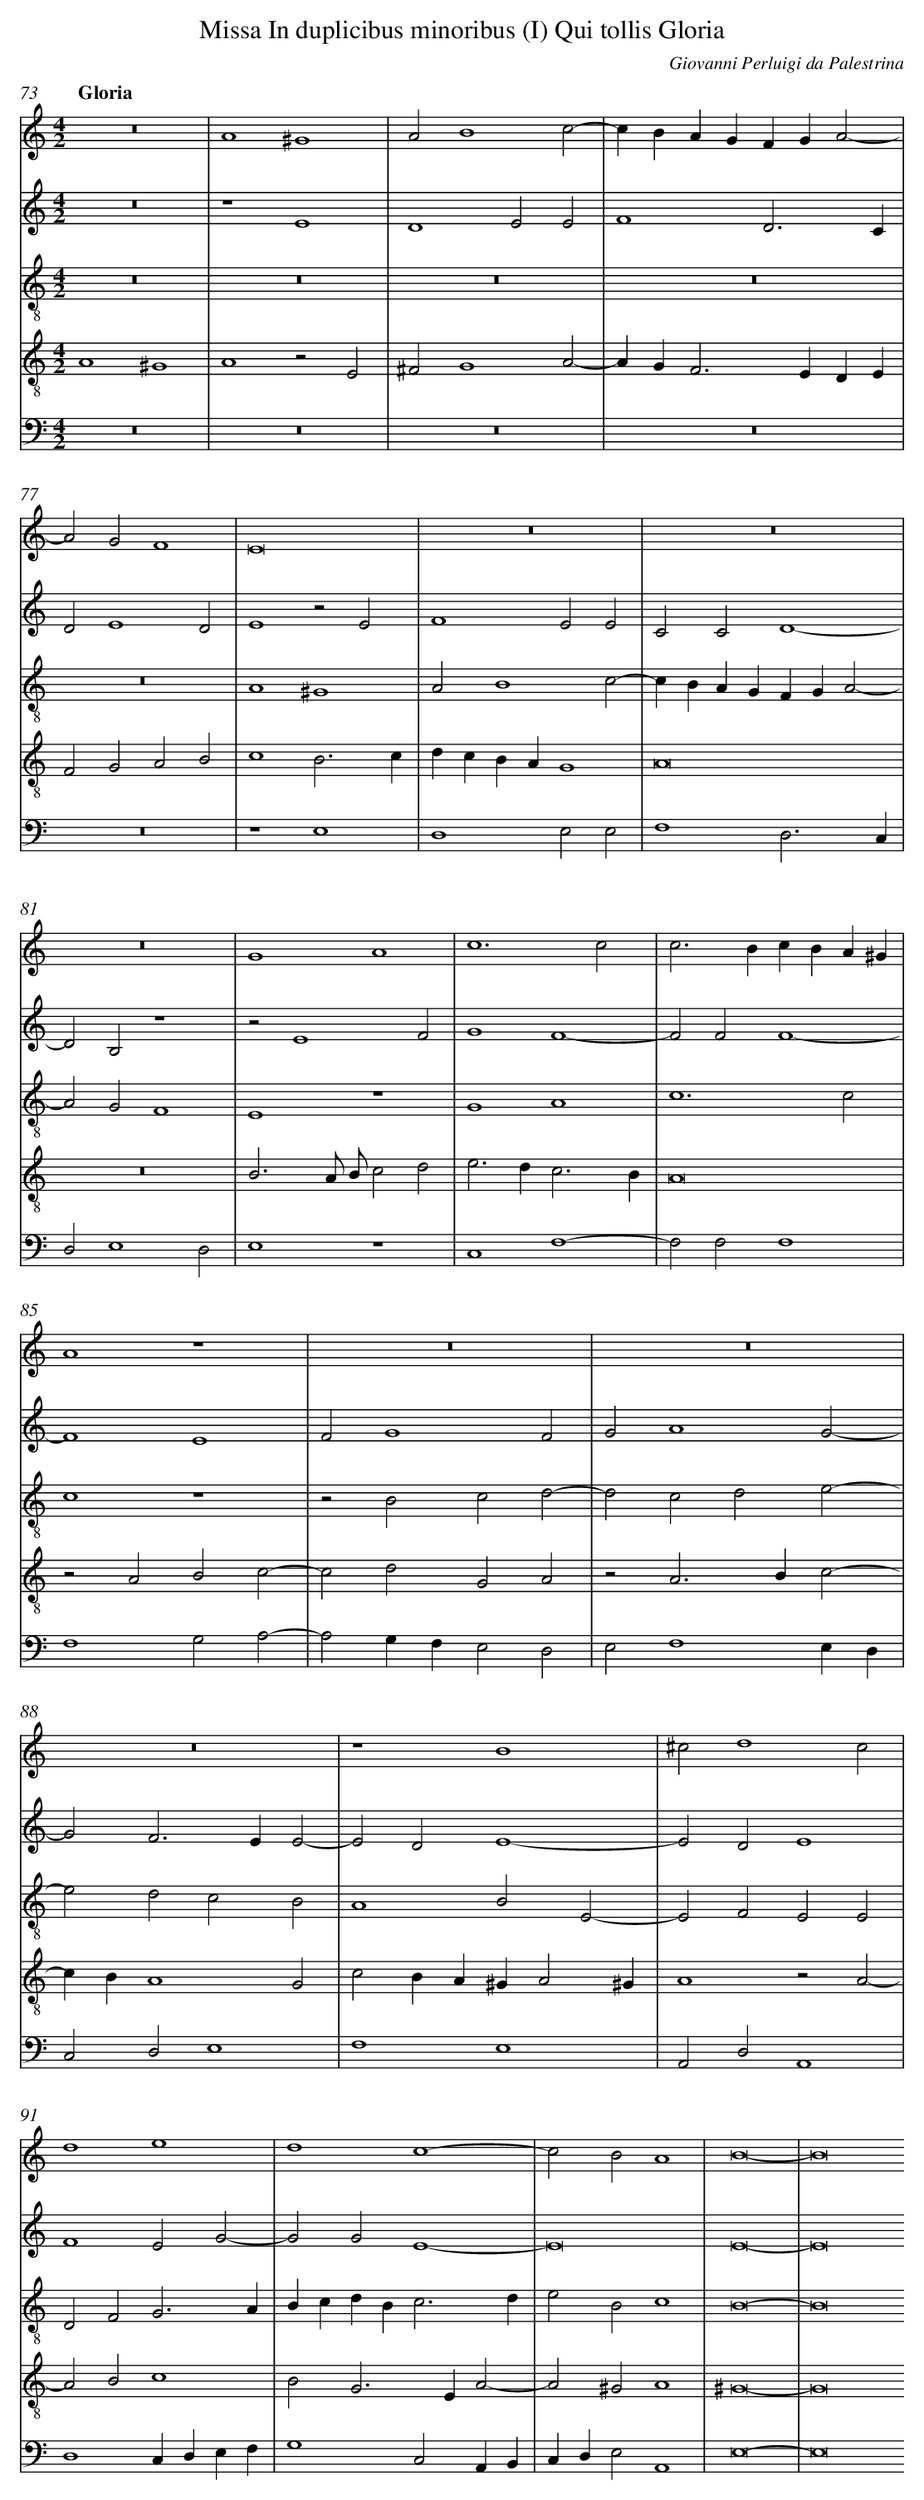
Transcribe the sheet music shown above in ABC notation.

X:1
T: Missa In duplicibus minoribus (I) Qui tollis Gloria
C: Giovanni Perluigi da Palestrina
L: 1/4
M: 4/2
Q: "Gloria"
V: 1 clef=treble
V: 2 clef=treble
V: 3 clef=treble-8
V: 4 clef=treble-8
V: 5 clef=bass
K: C
[V:1] z8 |
[V:2] z8 |
[V:3] z8 |
[V:4] A4^G4 |
[V:5] z8 |
[V:1] A4^G4 |
[V:2] z4E4 |
[V:3] z8 |
[V:4] A4z2E2 |
[V:5] z8 |
[V:1] A2B4c2- |
[V:2] D4E2E2 |
[V:3] z8 |
[V:4] ^F2G4A2- |
[V:5] z8 |
[V:1] cBAGFGA2- |
[V:2] F4D3C |
[V:3] z8 |
[V:4] AG2<F2EDE |
[V:5] z8 |
[V:1] A2G2F4 |
[V:2] D2E4D2 |
[V:3] z8 |
[V:4] F2G2A2B2 |
[V:5] z8 |
[V:1] E8 |
[V:2] E4z2E2 |
[V:3] A4^G4 |
[V:4] c4B3c |
[V:5] z4E,4 |
[V:1] z8 |
[V:2] F4E2E2 |
[V:3] A2B4c2- |
[V:4] dcBAG4 |
[V:5] D,4E,2E,2 |
[V:1] z8 |
[V:2] C2C2D4- |
[V:3] cBAGFGA2- |
[V:4] A8 |
[V:5] F,4D,3C, |
[V:1] z8 |
[V:2] D2B,2z4 |
[V:3] A2G2F4 |
[V:4] z8 |
[V:5] D,2E,4D,2 |
[V:1] G4A4 |
[V:2] z2E4F2 |
[V:3] E4z4 |
[V:4] B3A/ B/c2d2 |
[V:5] E,4z4 |
[V:1] c6c2 |
[V:2] G4F4- |
[V:3] G4A4 |
[V:4] e2>d2c3B |
[V:5] C,4F,4- |
[V:1] c2>B2cBA^G |
[V:2] F2F2F4- |
[V:3] c6c2 |
[V:4] A8 |
[V:5] F,2F,2F,4 |
[V:1] A4z4 |
[V:2] F4E4 |
[V:3] c4z4 |
[V:4] z2A2B2c2- |
[V:5] F,4G,2A,2- |
[V:1] z8 |
[V:2] F2G4F2 |
[V:3] z2B2c2d2- |
[V:4] c2d2G2A2 |
[V:5] A,2G,F,E,2D,2 |
[V:1] z8 |
[V:2] G2A4G2- |
[V:3] d2c2d2e2- |
[V:4] z2A2>B2c2- |
[V:5] E,2F,4E,D, |
[V:1] z8 |
[V:2] G2F2>E2E2- |
[V:3] e2d2c2B2 |
[V:4] cBA4G2 |
[V:5] C,2D,2E,4 |
[V:1] z4B4 |
[V:2] E2D2E4- |
[V:3] A4B2E2- |
[V:4] c2BA^GA2^G |
[V:5] F,4E,4 |
[V:1] ^c2d4c2 |
[V:2] E2D2E4 |
[V:3] E2F2E2E2 |
[V:4] A4z2A2- |
[V:5] A,,2D,2A,,4 |
[V:1] d4e4 |
[V:2] F4E2G2- |
[V:3] D2F2G3A |
[V:4] A2B2c4 |
[V:5] D,4C,D,E,F, |
[V:1] d4c4- |
[V:2] G2G2E4- |
[V:3] BcdB2<c2d |
[V:4] B2G2>E2A2- |
[V:5] G,4C,2A,,B,, |
[V:1] c2B2A4 |
[V:2] E8 |
[V:3] e2B2c4 |
[V:4] A2^G2A4 |
[V:5] C,D,E,2A,,4 |
[V:1] B8- |
[V:2] E8- |
[V:3] B8- |
[V:4] ^G8- |
[V:5] E,8- |
[V:1] B8
[V:2] E8
[V:3] B8
[V:4] G8
[V:5] E,8
